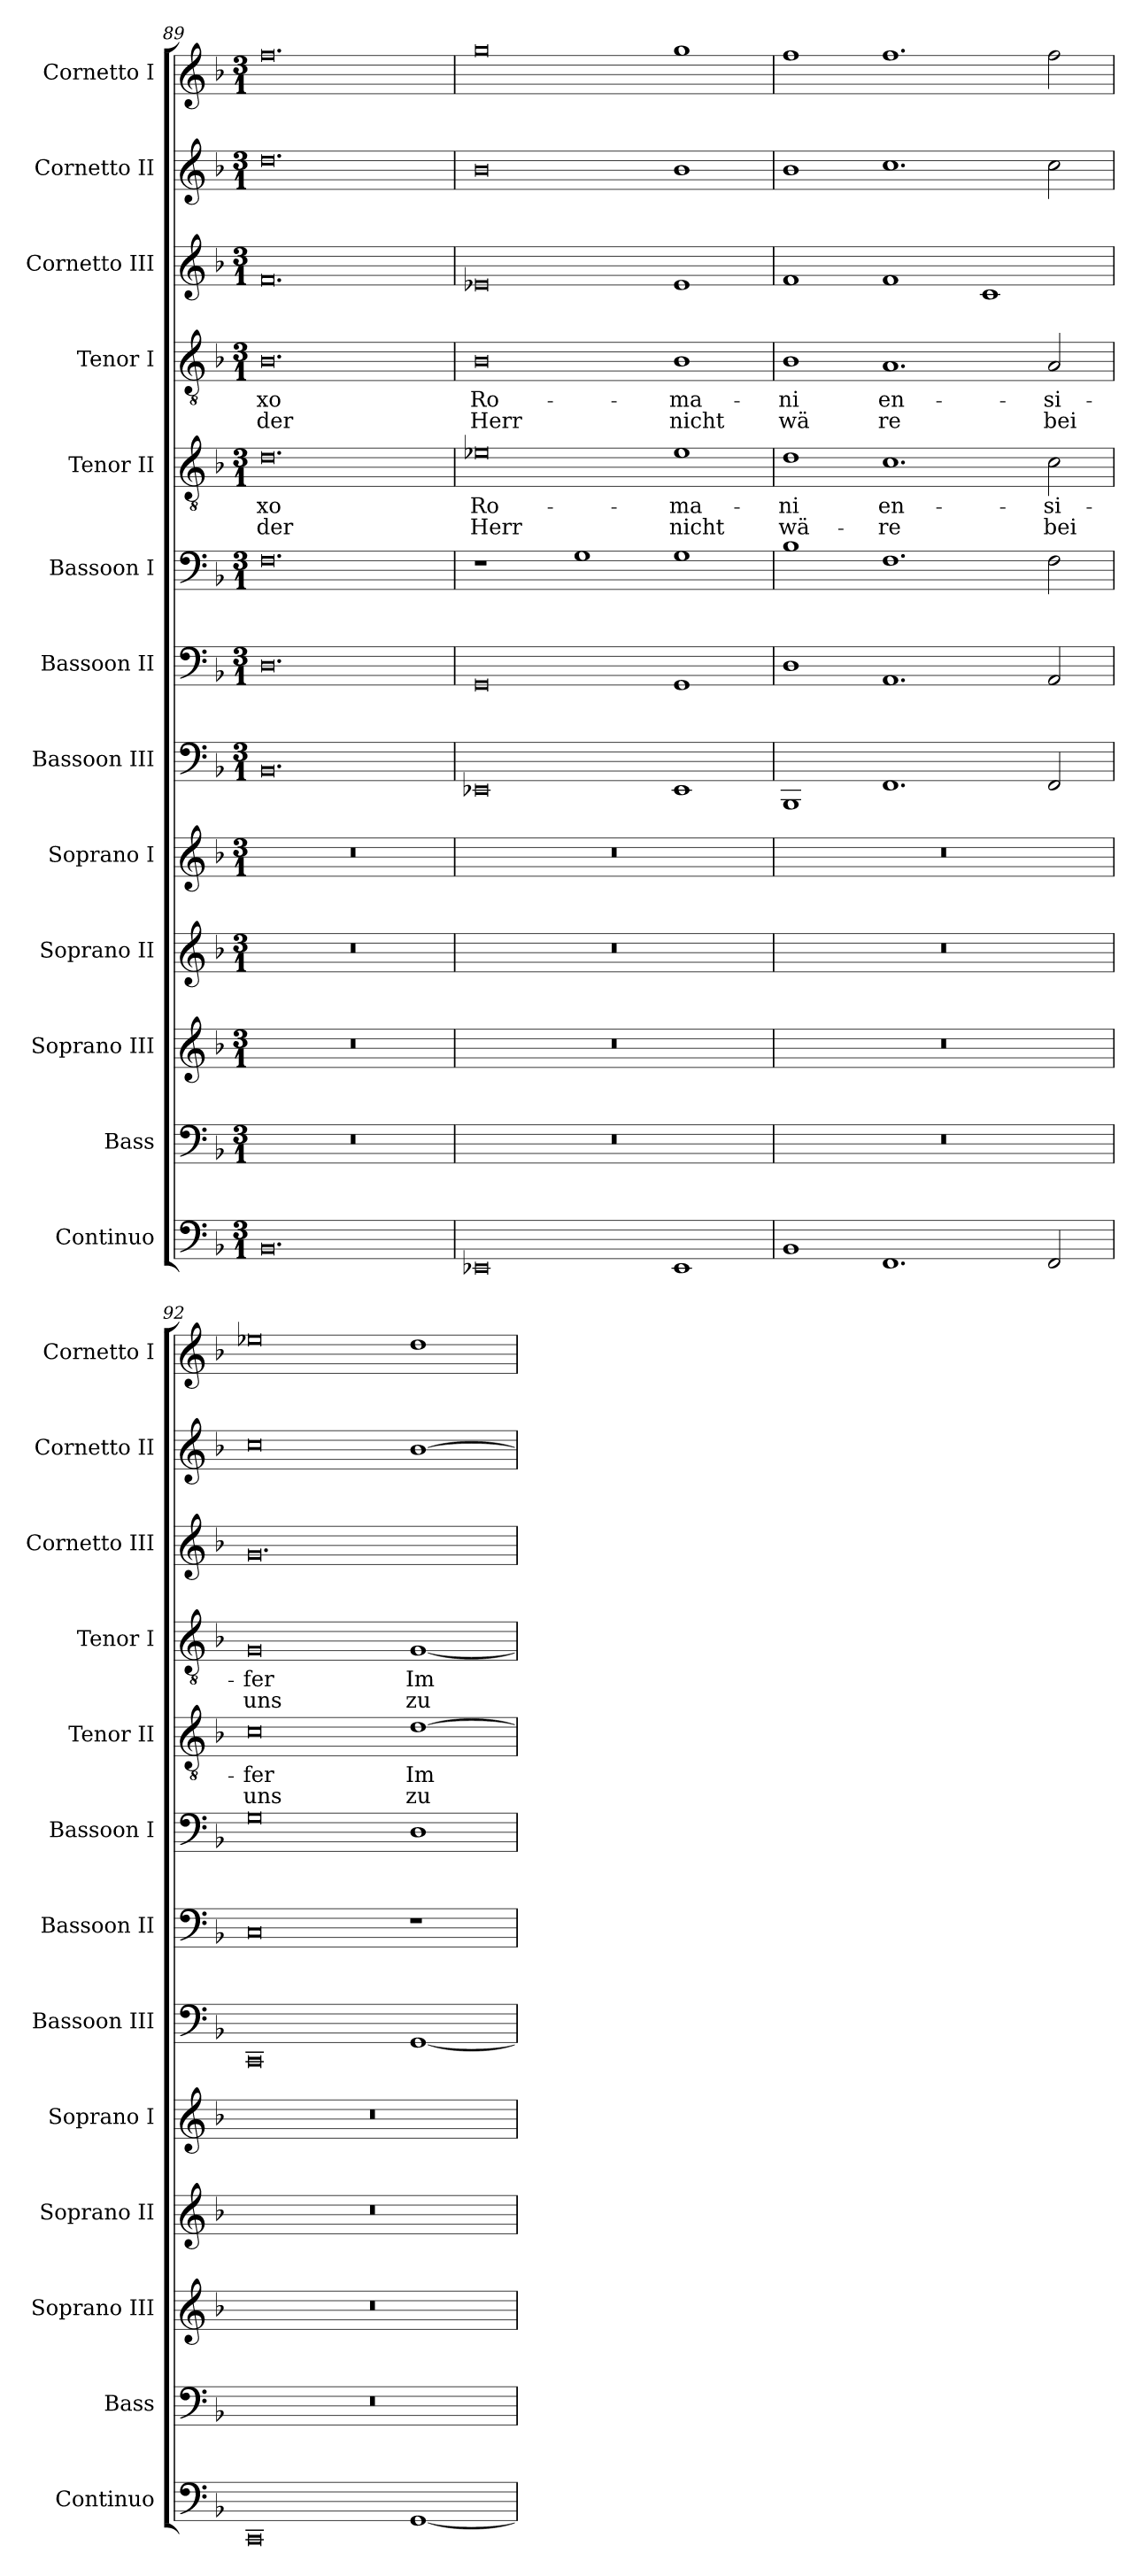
**kern	**kern	**kern	**kern	**kern	**kern	**kern	**kern	**kern	**text	**text	**kern	**text	**text	**kern	**kern	**kern
*part13	*part12	*part11	*part10	*part9	*part8	*part7	*part6	*part5	*part5	*part5	*part4	*part4	*part4	*part3	*part2	*part1
*staff13	*staff12	*staff11	*staff10	*staff9	*staff8	*staff7	*staff6	*staff5	*staff5	*staff5	*staff4	*staff4	*staff4	*staff3	*staff2	*staff1
*I"Continuo	*I"Bass	*I"Soprano III	*I"Soprano II	*I"Soprano I	*I"Bassoon III	*I"Bassoon II	*I"Bassoon I	*I"Tenor II	*	*	*I"Tenor I	*	*	*I"Cornetto III	*I"Cornetto II	*I"Cornetto I
*I'Continuo	*I'Bass	*I'Soprano III	*I'Soprano II	*I'Soprano I	*I'Bassoon III	*I'Bassoon II	*I'Bassoon I	*I'Tenor II	*	*	*I'Tenor I	*	*	*I'Cornetto III	*I'Cornetto II	*I'Cornetto I
*clefF4	*clefF4	*clefG2	*clefG2	*clefG2	*clefF4	*clefF4	*clefF4	*clefGv2	*	*	*clefGv2	*	*	*clefG2	*clefG2	*clefG2
*k[b-]	*k[b-]	*k[b-]	*k[b-]	*k[b-]	*k[b-]	*k[b-]	*k[b-]	*k[b-]	*	*	*k[b-]	*	*	*k[b-]	*k[b-]	*k[b-]
*F:	*F:	*F:	*F:	*F:	*F:	*F:	*F:	*F:	*	*	*F:	*	*	*F:	*F:	*F:
*M3/1	*M3/1	*M3/1	*M3/1	*M3/1	*M3/1	*M3/1	*M3/1	*M3/1	*	*	*M3/1	*	*	*M3/1	*M3/1	*M3/1
=89	=89	=89	=89	=89	=89	=89	=89	=89	=89	=89	=89	=89	=89	=89	=89	=89
!	!LO:N:vis=0	!LO:N:vis=0	!LO:N:vis=0	!LO:N:vis=0	!	!	!	!	!LO:LY:b	!LO:LY:b	!	!LO:LY:b	!LO:LY:b	!	!	!
0.BB-	0.r	0.r	0.r	0.r	0.BB-	0.D	0.F	0.d	xo	der	0.B-	xo	der	0.f	0.dd	0.ff
=90	=90	=90	=90	=90	=90	=90	=90	=90	=90	=90	=90	=90	=90	=90	=90	=90
!	!LO:N:vis=0	!LO:N:vis=0	!LO:N:vis=0	!LO:N:vis=0	!	!	!	!	!LO:LY:b	!LO:LY:b	!	!LO:LY:b	!LO:LY:b	!	!	!
0EE-X	0.r	0.r	0.r	0.r	0EE-X	0GG	1r	0e-X	Ro-	-Herr	0B-	Ro-	-Herr	0e-X	0b-	0gg
.	.	.	.	.	.	.	1G	.	.	.	.	.	.	.	.	.
!	!	!	!	!	!	!	!	!	!LO:LY:b	!LO:LY:b	!	!LO:LY:b	!LO:LY:b	!	!	!
1EE-	.	.	.	.	1EE-	1GG	1G	1e-	ma-	-nicht	1B-	ma-	-nicht	1e-	1b-	1gg
=91	=91	=91	=91	=91	=91	=91	=91	=91	=91	=91	=91	=91	=91	=91	=91	=91
!	!LO:N:vis=0	!LO:N:vis=0	!LO:N:vis=0	!LO:N:vis=0	!	!	!	!	!LO:LY:b	!LO:LY:b	!	!LO:LY:b	!LO:LY:b	!	!	!
1BB-	0.r	0.r	0.r	0.r	1BBB-	1D	1B-	1d	ni	wä-	1B-	ni	wä	1f	1b-	1ff
!	!	!	!	!	!	!	!	!	!LO:LY:b	!LO:LY:b	!	!LO:LY:b	!LO:LY:b	!	!	!
1.FF	.	.	.	.	1.FF	1.AA	1.F	1.c	-en-	-re	1.A	en-	-re	1f	1.cc	1.ff
.	.	.	.	.	.	.	.	.	.	.	.	.	.	1c	.	.
!	!	!	!	!	!	!	!	!	!LO:LY:b	!LO:LY:b	!	!LO:LY:b	!LO:LY:b	!	!	!
2FF	.	.	.	.	2FF	2AA	2F	2c	si-	-bei	2A	si-	-bei	.	2cc	2ff
=92	=92	=92	=92	=92	=92	=92	=92	=92	=92	=92	=92	=92	=92	=92	=92	=92
!	!LO:N:vis=0	!LO:N:vis=0	!LO:N:vis=0	!LO:N:vis=0	!	!	!	!	!LO:LY:b	!LO:LY:b	!	!LO:LY:b	!LO:LY:b	!	!	!
0CC	0.r	0.r	0.r	0.r	0CC	0C	0G	0c	fer	uns	0G	fer	uns	0.g	0cc	0ee-X
!	!	!	!	!	!	!	!	!	!LO:LY:b	!LO:LY:b	!	!LO:LY:b	!LO:LY:b	!	!	!
[1GG	.	.	.	.	[1GG	1r	1D	[1d	Im-	zu	[1G	Im-	zu	.	[1b-	1dd
=	=	=	=	=	=	=	=	=	=	=	=	=	=	=	=	=
*-	*-	*-	*-	*-	*-	*-	*-	*-	*-	*-	*-	*-	*-	*-	*-	*-
